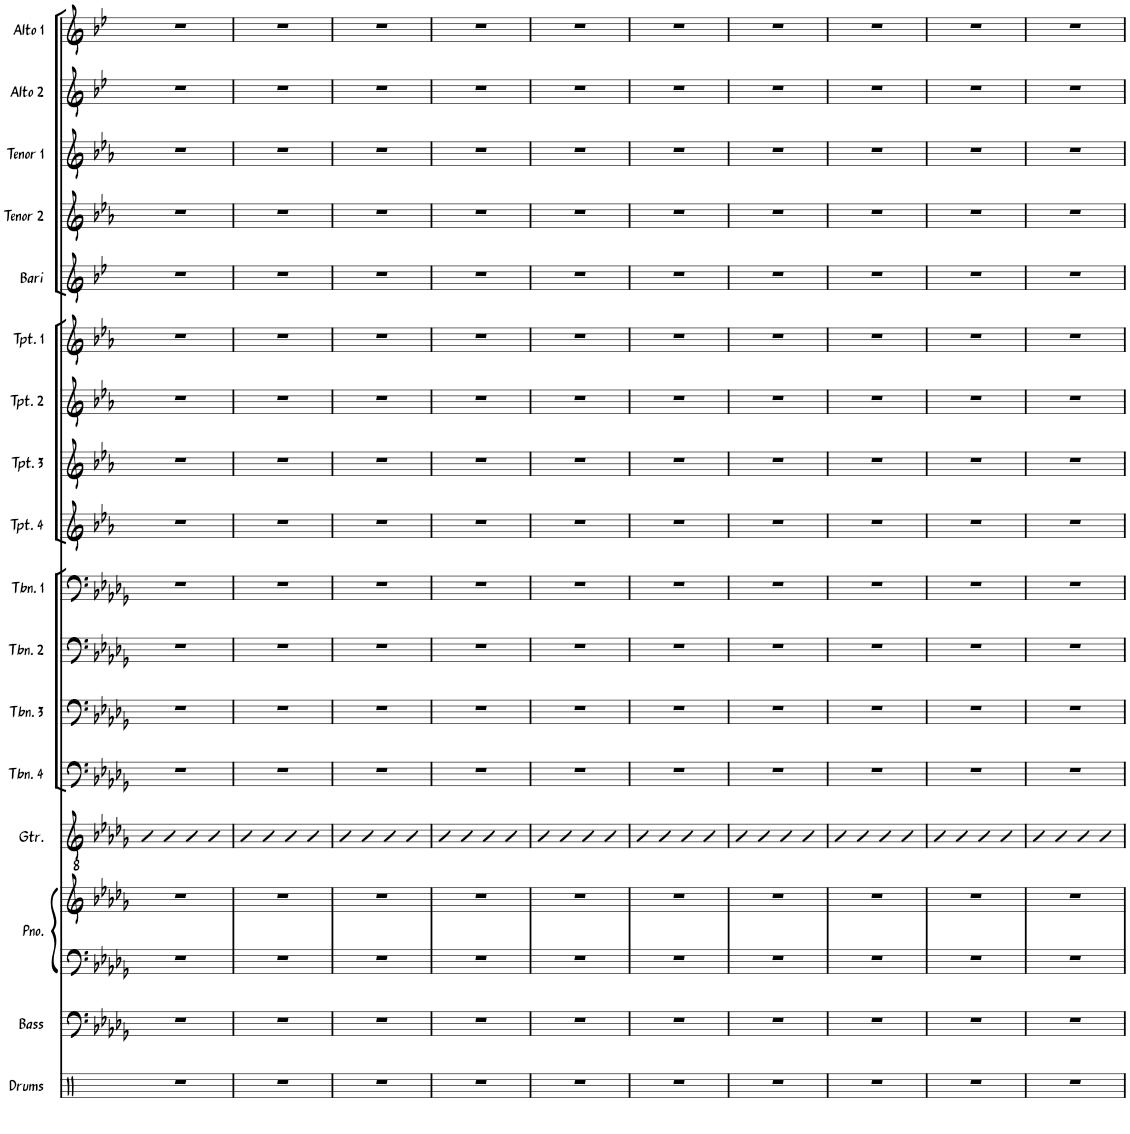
**kern	**kern	**kern	**kern	**kern	**kern	**kern	**kern	**kern	**kern	**kern	**kern	**kern	**kern	**kern	**kern	**kern	**kern
*part17	*part16	*part15	*part15	*part14	*part13	*part12	*part11	*part10	*part9	*part8	*part7	*part6	*part5	*part4	*part3	*part2	*part1
*staff18	*staff17	*staff16	*staff15	*staff14	*staff13	*staff12	*staff11	*staff10	*staff9	*staff8	*staff7	*staff6	*staff5	*staff4	*staff3	*staff2	*staff1
*I"Drums	*I"Bass	*I"Piano	*	*I"Guitar	*I"Trombone 4	*I"Trombone 3	*I"Trombone 2	*I"Trombone 1	*I"Trumpet 4	*I"Trumpet 3	*I"Trumpet 2	*I"Trumpet 1	*I"Bari Sax	*I"Tenor Sax 2	*I"Tenor Sax 1	*I"Alto Sax 2	*I"Alto Sax 1
*I'Drums	*I'Bass	*I'Pno.	*	*I'Gtr.	*I'Tbn. 4	*I'Tbn. 3	*I'Tbn. 2	*I'Tbn. 1	*I'Tpt. 4	*I'Tpt. 3	*I'Tpt. 2	*I'Tpt. 1	*I'Bari	*I'Tenor 2	*I'Tenor 1	*I'Alto 2	*I'Alto 1
!!LO:PB:g=z
*clefX	*clefF4	*clefF4	*clefG2	*clefGv2	*clefF4	*clefF4	*clefF4	*clefF4	*clefG2	*clefG2	*clefG2	*clefG2	*clefG2	*clefG2	*clefG2	*clefG2	*clefG2
*	*Trd7c12	*	*	*	*	*	*	*	*Trd1c2	*Trd1c2	*Trd1c2	*Trd1c2	*Trd12c21	*Trd8c14	*Trd8c14	*Trd5c9	*Trd5c9
*k[]	*k[b-e-a-d-g-]	*k[b-e-a-d-g-]	*k[b-e-a-d-g-]	*k[b-e-a-d-g-]	*k[b-e-a-d-g-]	*k[b-e-a-d-g-]	*k[b-e-a-d-g-]	*k[b-e-a-d-g-]	*k[b-e-a-]	*k[b-e-a-]	*k[b-e-a-]	*k[b-e-a-]	*k[b-e-]	*k[b-e-a-]	*k[b-e-a-]	*k[b-e-]	*k[b-e-]
*M4/4	*M4/4	*M4/4	*M4/4	*M4/4	*M4/4	*M4/4	*M4/4	*M4/4	*M4/4	*M4/4	*M4/4	*M4/4	*M4/4	*M4/4	*M4/4	*M4/4	*M4/4
=72	=72	=72	=72	=72	=72	=72	=72	=72	=72	=72	=72	=72	=72	=72	=72	=72	=72
1r	1r	1r	1r	4B-	1r	1r	1r	1r	1r	1r	1r	1r	1r	1r	1r	1r	1r
.	.	.	.	4B-	.	.	.	.	.	.	.	.	.	.	.	.	.
.	.	.	.	4B-	.	.	.	.	.	.	.	.	.	.	.	.	.
.	.	.	.	4B-	.	.	.	.	.	.	.	.	.	.	.	.	.
=73	=73	=73	=73	=73	=73	=73	=73	=73	=73	=73	=73	=73	=73	=73	=73	=73	=73
1r	1r	1r	1r	4B-	1r	1r	1r	1r	1r	1r	1r	1r	1r	1r	1r	1r	1r
.	.	.	.	4B-	.	.	.	.	.	.	.	.	.	.	.	.	.
.	.	.	.	4B-	.	.	.	.	.	.	.	.	.	.	.	.	.
.	.	.	.	4B-	.	.	.	.	.	.	.	.	.	.	.	.	.
=74	=74	=74	=74	=74	=74	=74	=74	=74	=74	=74	=74	=74	=74	=74	=74	=74	=74
1r	1r	1r	1r	4B-	1r	1r	1r	1r	1r	1r	1r	1r	1r	1r	1r	1r	1r
.	.	.	.	4B-	.	.	.	.	.	.	.	.	.	.	.	.	.
.	.	.	.	4B-	.	.	.	.	.	.	.	.	.	.	.	.	.
.	.	.	.	4B-	.	.	.	.	.	.	.	.	.	.	.	.	.
=75	=75	=75	=75	=75	=75	=75	=75	=75	=75	=75	=75	=75	=75	=75	=75	=75	=75
1r	1r	1r	1r	4B-	1r	1r	1r	1r	1r	1r	1r	1r	1r	1r	1r	1r	1r
.	.	.	.	4B-	.	.	.	.	.	.	.	.	.	.	.	.	.
.	.	.	.	4B-	.	.	.	.	.	.	.	.	.	.	.	.	.
.	.	.	.	4B-	.	.	.	.	.	.	.	.	.	.	.	.	.
=76	=76	=76	=76	=76	=76	=76	=76	=76	=76	=76	=76	=76	=76	=76	=76	=76	=76
1r	1r	1r	1r	4B-	1r	1r	1r	1r	1r	1r	1r	1r	1r	1r	1r	1r	1r
.	.	.	.	4B-	.	.	.	.	.	.	.	.	.	.	.	.	.
.	.	.	.	4B-	.	.	.	.	.	.	.	.	.	.	.	.	.
.	.	.	.	4B-	.	.	.	.	.	.	.	.	.	.	.	.	.
=77	=77	=77	=77	=77	=77	=77	=77	=77	=77	=77	=77	=77	=77	=77	=77	=77	=77
1r	1r	1r	1r	4B-	1r	1r	1r	1r	1r	1r	1r	1r	1r	1r	1r	1r	1r
.	.	.	.	4B-	.	.	.	.	.	.	.	.	.	.	.	.	.
.	.	.	.	4B-	.	.	.	.	.	.	.	.	.	.	.	.	.
.	.	.	.	4B-	.	.	.	.	.	.	.	.	.	.	.	.	.
=78	=78	=78	=78	=78	=78	=78	=78	=78	=78	=78	=78	=78	=78	=78	=78	=78	=78
1r	1r	1r	1r	4B-	1r	1r	1r	1r	1r	1r	1r	1r	1r	1r	1r	1r	1r
.	.	.	.	4B-	.	.	.	.	.	.	.	.	.	.	.	.	.
.	.	.	.	4B-	.	.	.	.	.	.	.	.	.	.	.	.	.
.	.	.	.	4B-	.	.	.	.	.	.	.	.	.	.	.	.	.
=79	=79	=79	=79	=79	=79	=79	=79	=79	=79	=79	=79	=79	=79	=79	=79	=79	=79
1r	1r	1r	1r	4B-	1r	1r	1r	1r	1r	1r	1r	1r	1r	1r	1r	1r	1r
.	.	.	.	4B-	.	.	.	.	.	.	.	.	.	.	.	.	.
.	.	.	.	4B-	.	.	.	.	.	.	.	.	.	.	.	.	.
.	.	.	.	4B-	.	.	.	.	.	.	.	.	.	.	.	.	.
=80	=80	=80	=80	=80	=80	=80	=80	=80	=80	=80	=80	=80	=80	=80	=80	=80	=80
1r	1r	1r	1r	4B-	1r	1r	1r	1r	1r	1r	1r	1r	1r	1r	1r	1r	1r
.	.	.	.	4B-	.	.	.	.	.	.	.	.	.	.	.	.	.
.	.	.	.	4B-	.	.	.	.	.	.	.	.	.	.	.	.	.
.	.	.	.	4B-	.	.	.	.	.	.	.	.	.	.	.	.	.
=81	=81	=81	=81	=81	=81	=81	=81	=81	=81	=81	=81	=81	=81	=81	=81	=81	=81
1r	1r	1r	1r	4B-	1r	1r	1r	1r	1r	1r	1r	1r	1r	1r	1r	1r	1r
.	.	.	.	4B-	.	.	.	.	.	.	.	.	.	.	.	.	.
.	.	.	.	4B-	.	.	.	.	.	.	.	.	.	.	.	.	.
.	.	.	.	4B-	.	.	.	.	.	.	.	.	.	.	.	.	.
=	=	=	=	=	=	=	=	=	=	=	=	=	=	=	=	=	=
*-	*-	*-	*-	*-	*-	*-	*-	*-	*-	*-	*-	*-	*-	*-	*-	*-	*-
